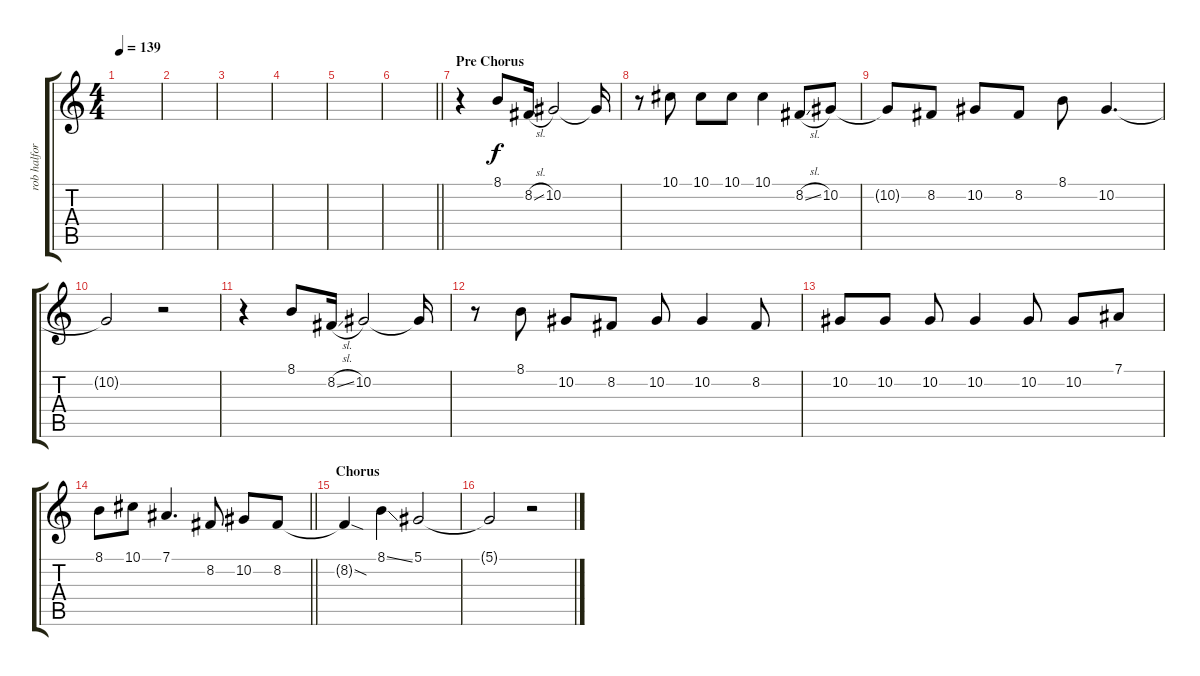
\track ("rob halford" "rob halfor") {instrument altosax}
\staff {score tabs}
\tuning (Eb4 Bb3 Gb3 Db3 Ab2 Eb2) {hide}
\ts (4 4)
\tempo 139
\clef g2
\ks c
|
|
|
|
|
\barLineRight lightlight
|
\section ("" "Pre Chorus")
r.4 8.1.8 8.2{sl}.16 10.2.2 10.2{t}.16 |
r.8 10.1.8 10.1.8 10.1.8 10.1.4 8.2{sl}.8 10.2.8 |
10.2{t}.8 8.2.8 10.2.8 8.2.8 8.1.8 10.2.4{d} |
10.2{t}.2 r.2 |
r.4 8.1.8 8.2{sl}.16 10.2.2 10.2{t}.16 |
r.8 8.1.8 10.2.8 8.2.8 10.2.8 10.2.4 8.2.8 |
10.2.8 10.2.8 10.2.8 10.2.4 10.2.8 10.2.8 7.1.8 |
\barLineRight lightlight
8.1.8 10.1.8 7.1.4{d} 8.2.8 10.2.8 8.2.8 |
\section ("" "Chorus")
8.2{sod t}.4 8.1{ss}.4 5.1.2 |
5.1{t}.2 r.2
